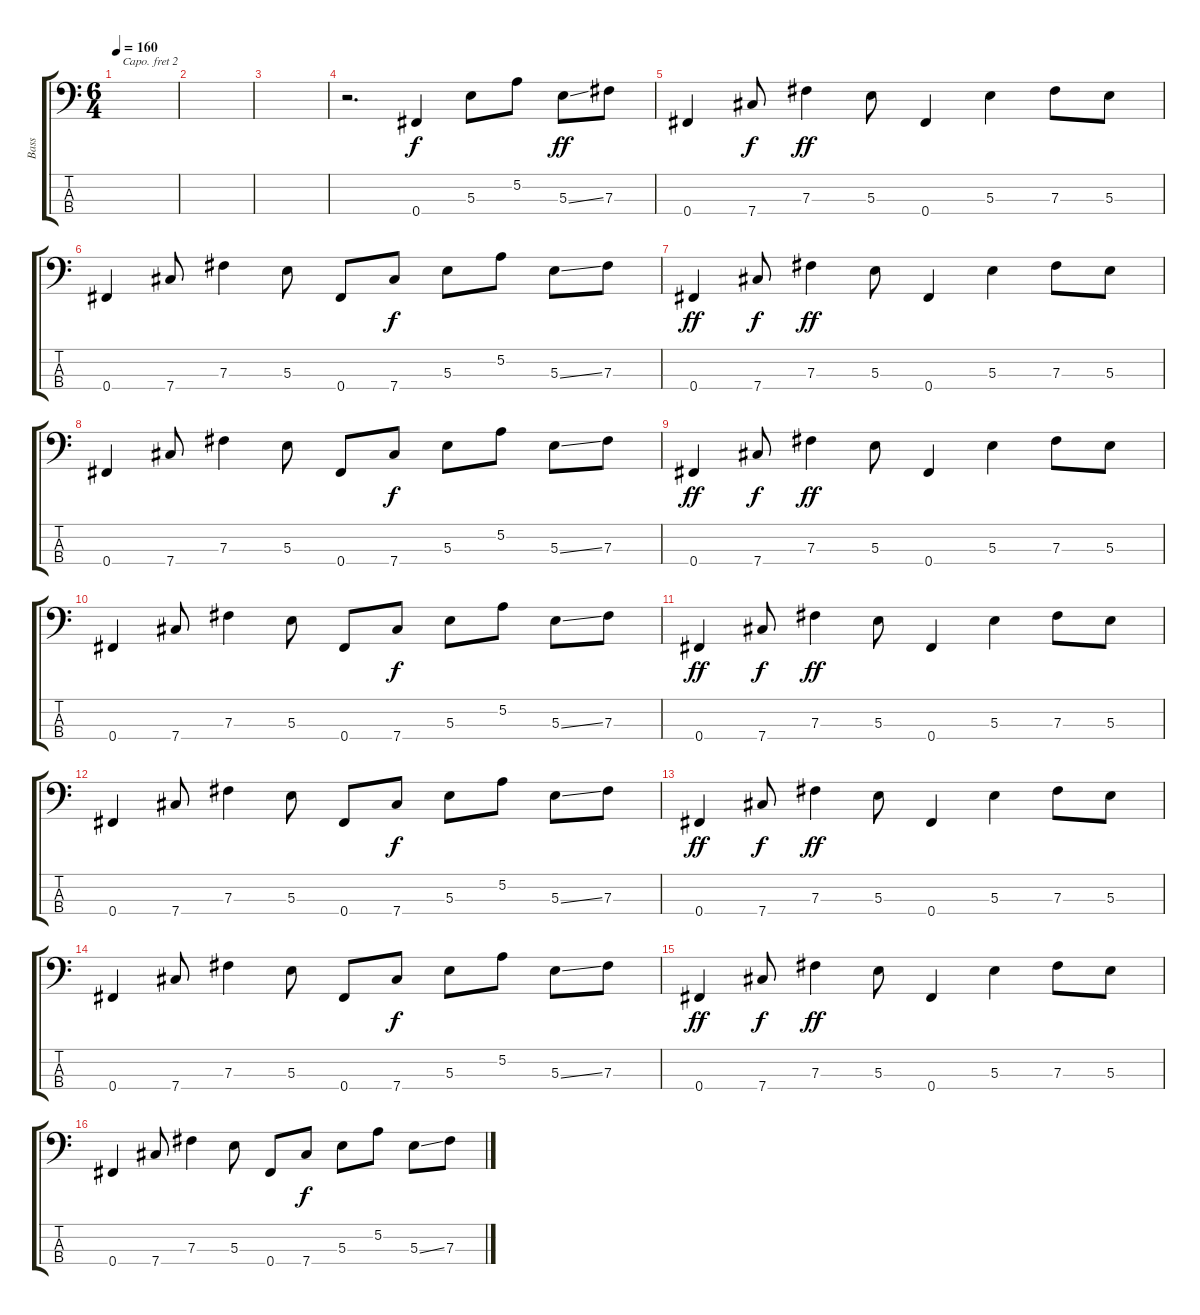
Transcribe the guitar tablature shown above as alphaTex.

\track ("Bass" "Bass") {instrument electricbassfinger}
\staff {score tabs}
\capo 2
\tuning (G2 D2 A1 E1) {hide}
\ts (6 4)
\tempo 160
\clef f4
\ks c
|
|
|
r.2{d} 0.4.4 5.3.8 5.2.8{dy f} 5.3{ss}.8{dy ff} 7.3.8 |
0.4.4 7.4.8{dy f} 7.3.4{dy ff} 5.3.8 0.4.4 5.3.4 7.3.8 5.3.8 |
0.4.4 7.4.8 7.3.4 5.3.8 0.4.8 7.4.8{dy f} 5.3.8 5.2.8 5.3{ss}.8 7.3.8 |
0.4.4{dy ff} 7.4.8{dy f} 7.3.4{dy ff} 5.3.8 0.4.4 5.3.4 7.3.8 5.3.8 |
0.4.4 7.4.8 7.3.4 5.3.8 0.4.8 7.4.8{dy f} 5.3.8 5.2.8 5.3{ss}.8 7.3.8 |
0.4.4{dy ff} 7.4.8{dy f} 7.3.4{dy ff} 5.3.8 0.4.4 5.3.4 7.3.8 5.3.8 |
0.4.4 7.4.8 7.3.4 5.3.8 0.4.8 7.4.8{dy f} 5.3.8 5.2.8 5.3{ss}.8 7.3.8 |
0.4.4{dy ff} 7.4.8{dy f} 7.3.4{dy ff} 5.3.8 0.4.4 5.3.4 7.3.8 5.3.8 |
0.4.4 7.4.8 7.3.4 5.3.8 0.4.8 7.4.8{dy f} 5.3.8 5.2.8 5.3{ss}.8 7.3.8 |
0.4.4{dy ff} 7.4.8{dy f} 7.3.4{dy ff} 5.3.8 0.4.4 5.3.4 7.3.8 5.3.8 |
0.4.4 7.4.8 7.3.4 5.3.8 0.4.8 7.4.8{dy f} 5.3.8 5.2.8 5.3{ss}.8 7.3.8 |
0.4.4{dy ff} 7.4.8{dy f} 7.3.4{dy ff} 5.3.8 0.4.4 5.3.4 7.3.8 5.3.8 |
0.4.4 7.4.8 7.3.4 5.3.8 0.4.8 7.4.8{dy f} 5.3.8 5.2.8 5.3{ss}.8 7.3.8
